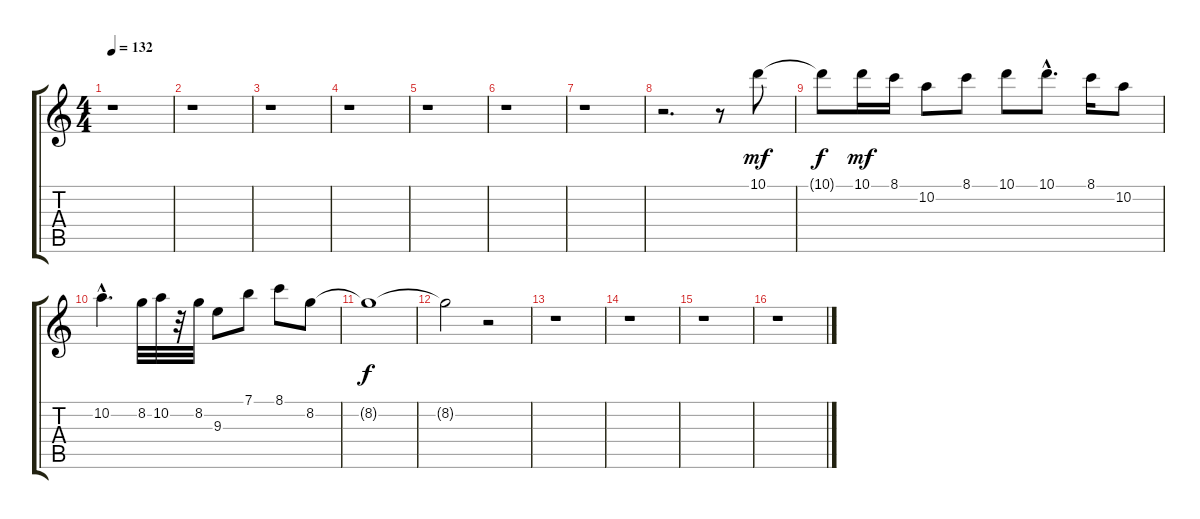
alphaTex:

\track "" {instrument distortionguitar}
\staff {score tabs}
\tuning (E4 B3 G3 D3 A2 E2) {hide}
\ts (4 4)
\tempo 132
\clef g2
\ks c
r.1{dy f} |
r.1 |
r.1 |
r.1 |
r.1 |
r.1 |
r.1 |
r.2{d} r.8 10.1.8{dy mf} |
10.1{t}.8{dy f} 10.1.16{dy mf} 8.1.16 10.2.8 8.1.8 10.1.8 10.1{hac}.8{d} 8.1.16 10.2.8 |
10.2{hac}.4{d} 8.2.32 10.2.32 r.32 8.2.32 9.3.8 7.1.8 8.1.8 8.2.8 |
8.2{t}.1{dy f} |
8.2{t}.2 r.2 |
r.1 |
r.1 |
r.1 |
r.1
